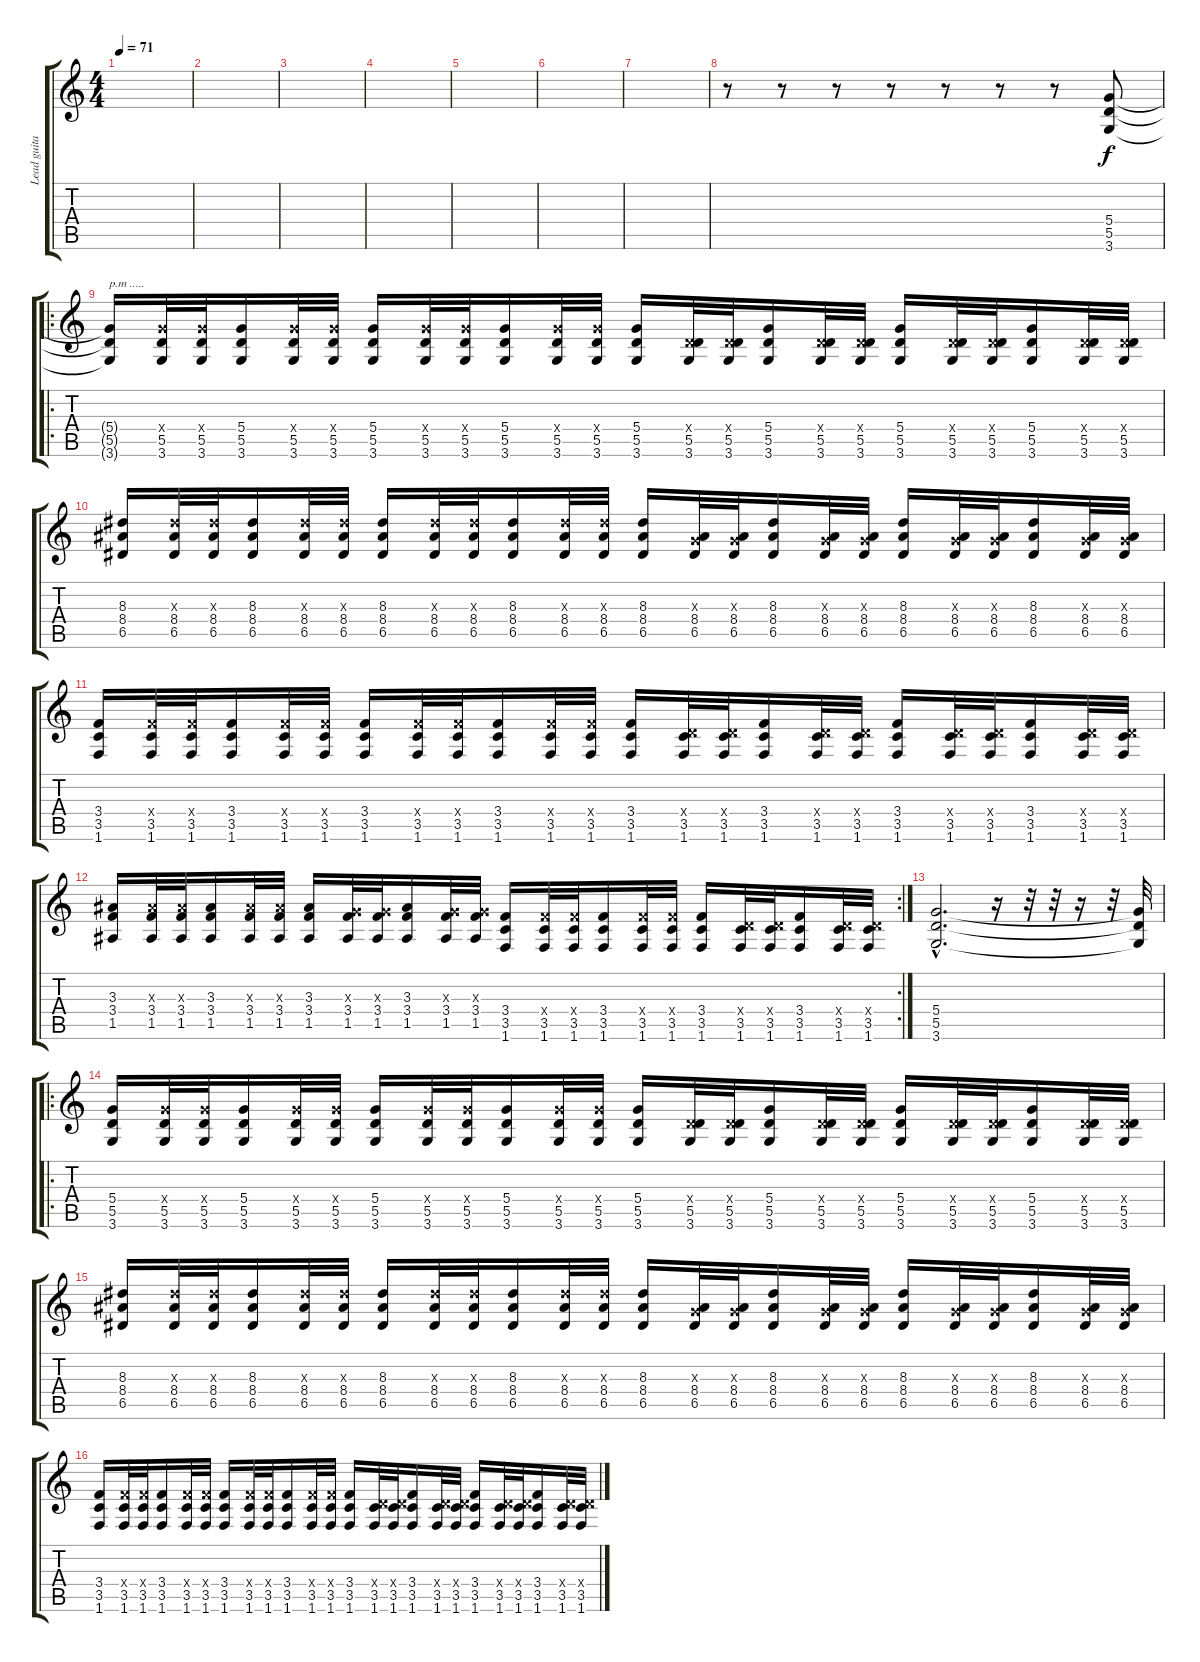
\track ("Lead guitar (solo)" "Lead guita") {instrument distortionguitar}
\staff {score tabs}
\tuning (E4 B3 G3 D3 A2 E2) {hide}
\ts (4 4)
\tempo 71
\clef g2
\ks c
|
|
|
|
|
|
|
r.8 r.8 r.8 r.8 r.8 r.8 r.8 (5.4 5.5 3.6).8 |
\ro
(5.4{t} 5.5{t} 3.6{t}).16{txt "p.m ....."} (5.4{x} 5.5 3.6).32 (5.4{x} 5.5 3.6).32 (5.4 5.5 3.6).16 (5.4{x} 5.5 3.6).32 (5.4{x} 5.5 3.6).32 (5.4 5.5 3.6).16 (5.4{x} 5.5 3.6).32 (5.4{x} 5.5 3.6).32 (5.4 5.5 3.6).16 (5.4{x} 5.5 3.6).32 (5.4{x} 5.5 3.6).32 (5.4 5.5 3.6).16 (0.4{x} 5.5 3.6).32 (0.4{x} 5.5 3.6).32 (5.4 5.5 3.6).16 (0.4{x} 5.5 3.6).32 (0.4{x} 5.5 3.6).32 (5.4 5.5 3.6).16 (0.4{x} 5.5 3.6).32 (0.4{x} 5.5 3.6).32 (5.4 5.5 3.6).16 (0.4{x} 5.5 3.6).32 (0.4{x} 5.5 3.6).32 |
(8.3 8.4 6.5).16 (8.3{x} 8.4 6.5).32 (8.3{x} 8.4 6.5).32 (8.3 8.4 6.5).16 (8.3{x} 8.4 6.5).32 (8.3{x} 8.4 6.5).32 (8.3 8.4 6.5).16 (8.3{x} 8.4 6.5).32 (8.3{x} 8.4 6.5).32 (8.3 8.4 6.5).16 (8.3{x} 8.4 6.5).32 (8.3{x} 8.4 6.5).32 (8.3 8.4 6.5).16 (0.3{x} 8.4 6.5).32 (0.3{x} 8.4 6.5).32 (8.3 8.4 6.5).16 (0.3{x} 8.4 6.5).32 (0.3{x} 8.4 6.5).32 (8.3 8.4 6.5).16 (0.3{x} 8.4 6.5).32 (0.3{x} 8.4 6.5).32 (8.3 8.4 6.5).16 (0.3{x} 8.4 6.5).32 (0.3{x} 8.4 6.5).32 |
(3.4 3.5 1.6).16 (3.4{x} 3.5 1.6).32 (3.4{x} 3.5 1.6).32 (3.4 3.5 1.6).16 (3.4{x} 3.5 1.6).32 (3.4{x} 3.5 1.6).32 (3.4 3.5 1.6).16 (3.4{x} 3.5 1.6).32 (3.4{x} 3.5 1.6).32 (3.4 3.5 1.6).16 (3.4{x} 3.5 1.6).32 (3.4{x} 3.5 1.6).32 (3.4 3.5 1.6).16 (0.4{x} 3.5 1.6).32 (0.4{x} 3.5 1.6).32 (3.4 3.5 1.6).16 (0.4{x} 3.5 1.6).32 (0.4{x} 3.5 1.6).32 (3.4 3.5 1.6).16 (0.4{x} 3.5 1.6).32 (0.4{x} 3.5 1.6).32 (3.4 3.5 1.6).16 (0.4{x} 3.5 1.6).32 (0.4{x} 3.5 1.6).32 |
\rc 2
(3.3 3.4 1.5).16 (3.3{x} 3.4 1.5).32 (3.3{x} 3.4 1.5).32 (3.3 3.4 1.5).16 (3.3{x} 3.4 1.5).32 (3.3{x} 3.4 1.5).32 (3.3 3.4 1.5).16 (0.3{x} 3.4 1.5).32 (0.3{x} 3.4 1.5).32 (3.3 3.4 1.5).16 (0.3{x} 3.4 1.5).32 (0.3{x} 3.4 1.5).32 (3.4 3.5 1.6).16 (3.4{x} 3.5 1.6).32 (3.4{x} 3.5 1.6).32 (3.4 3.5 1.6).16 (3.4{x} 3.5 1.6).32 (3.4{x} 3.5 1.6).32 (3.4 3.5 1.6).16 (0.4{x} 3.5 1.6).32 (0.4{x} 3.5 1.6).32 (3.4 3.5 1.6).16 (0.4{x} 3.5 1.6).32 (0.4{x} 3.5 1.6).32 |
(5.4{hac} 5.5{hac} 3.6{hac}).2{d} r.16 r.32 r.32 r.16 r.32 (5.4{t} 5.5{t} 3.6{t}).32 |
\ro
(5.4 5.5 3.6).16 (5.4{x} 5.5 3.6).32 (5.4{x} 5.5 3.6).32 (5.4 5.5 3.6).16 (5.4{x} 5.5 3.6).32 (5.4{x} 5.5 3.6).32 (5.4 5.5 3.6).16 (5.4{x} 5.5 3.6).32 (5.4{x} 5.5 3.6).32 (5.4 5.5 3.6).16 (5.4{x} 5.5 3.6).32 (5.4{x} 5.5 3.6).32 (5.4 5.5 3.6).16 (0.4{x} 5.5 3.6).32 (0.4{x} 5.5 3.6).32 (5.4 5.5 3.6).16 (0.4{x} 5.5 3.6).32 (0.4{x} 5.5 3.6).32 (5.4 5.5 3.6).16 (0.4{x} 5.5 3.6).32 (0.4{x} 5.5 3.6).32 (5.4 5.5 3.6).16 (0.4{x} 5.5 3.6).32 (0.4{x} 5.5 3.6).32 |
(8.3 8.4 6.5).16 (8.3{x} 8.4 6.5).32 (8.3{x} 8.4 6.5).32 (8.3 8.4 6.5).16 (8.3{x} 8.4 6.5).32 (8.3{x} 8.4 6.5).32 (8.3 8.4 6.5).16 (8.3{x} 8.4 6.5).32 (8.3{x} 8.4 6.5).32 (8.3 8.4 6.5).16 (8.3{x} 8.4 6.5).32 (8.3{x} 8.4 6.5).32 (8.3 8.4 6.5).16 (0.3{x} 8.4 6.5).32 (0.3{x} 8.4 6.5).32 (8.3 8.4 6.5).16 (0.3{x} 8.4 6.5).32 (0.3{x} 8.4 6.5).32 (8.3 8.4 6.5).16 (0.3{x} 8.4 6.5).32 (0.3{x} 8.4 6.5).32 (8.3 8.4 6.5).16 (0.3{x} 8.4 6.5).32 (0.3{x} 8.4 6.5).32 |
(3.4 3.5 1.6).16 (3.4{x} 3.5 1.6).32 (3.4{x} 3.5 1.6).32 (3.4 3.5 1.6).16 (3.4{x} 3.5 1.6).32 (3.4{x} 3.5 1.6).32 (3.4 3.5 1.6).16 (3.4{x} 3.5 1.6).32 (3.4{x} 3.5 1.6).32 (3.4 3.5 1.6).16 (3.4{x} 3.5 1.6).32 (3.4{x} 3.5 1.6).32 (3.4 3.5 1.6).16 (0.4{x} 3.5 1.6).32 (0.4{x} 3.5 1.6).32 (3.4 3.5 1.6).16 (0.4{x} 3.5 1.6).32 (0.4{x} 3.5 1.6).32 (3.4 3.5 1.6).16 (0.4{x} 3.5 1.6).32 (0.4{x} 3.5 1.6).32 (3.4 3.5 1.6).16 (0.4{x} 3.5 1.6).32 (0.4{x} 3.5 1.6).32
